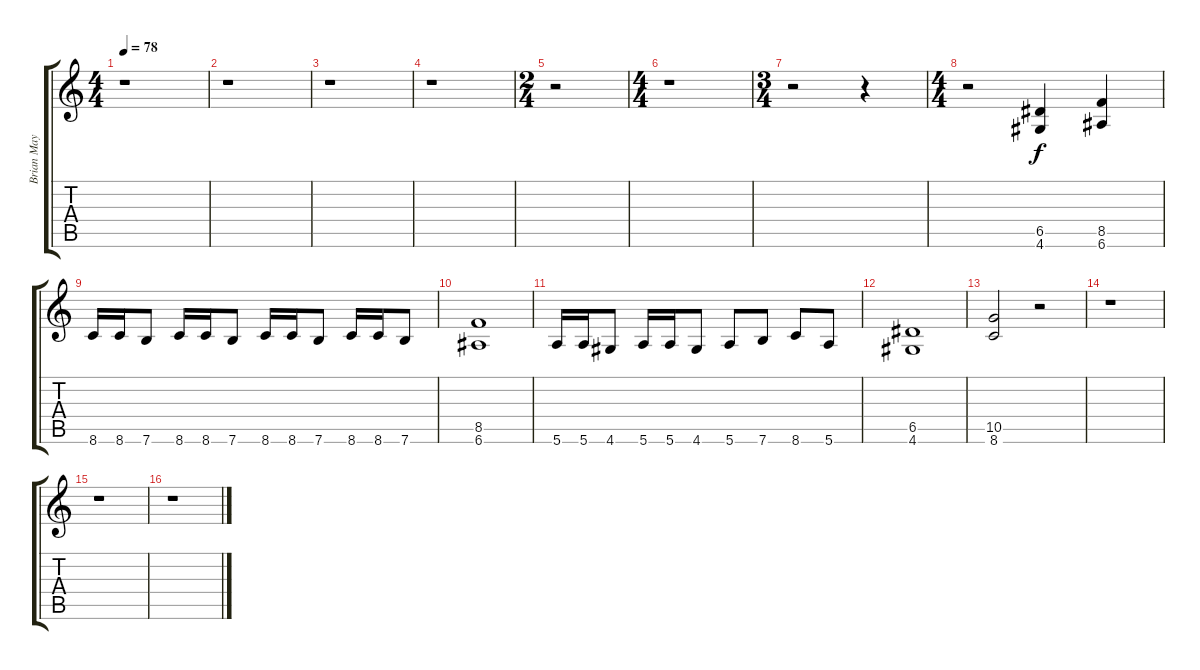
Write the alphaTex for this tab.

\track ("Brian May - Guitar 1" "Brian May ") {instrument overdrivenguitar}
\staff {score tabs}
\tuning (E4 B3 G3 D3 A2 E2) {hide}
\ts (4 4)
\tempo 78
\clef g2
\ks c
r.1{dy f} |
r.1 |
r.1 |
r.1 |
\ts (2 4)
r.2 |
\ts (4 4)
r.1 |
\ts (3 4)
r.2 r.4 |
\ts (4 4)
r.2 (6.5 4.6).4 (8.5 6.6).4 |
8.6.16 8.6.16 7.6.8 8.6.16 8.6.16 7.6.8 8.6.16 8.6.16 7.6.8 8.6.16 8.6.16 7.6.8 |
(8.5 6.6).1 |
5.6.16 5.6.16 4.6.8 5.6.16 5.6.16 4.6.8 5.6.8 7.6.8 8.6.8 5.6.8 |
(6.5 4.6).1 |
(10.5 8.6).2 r.2 |
r.1 |
r.1 |
r.1
